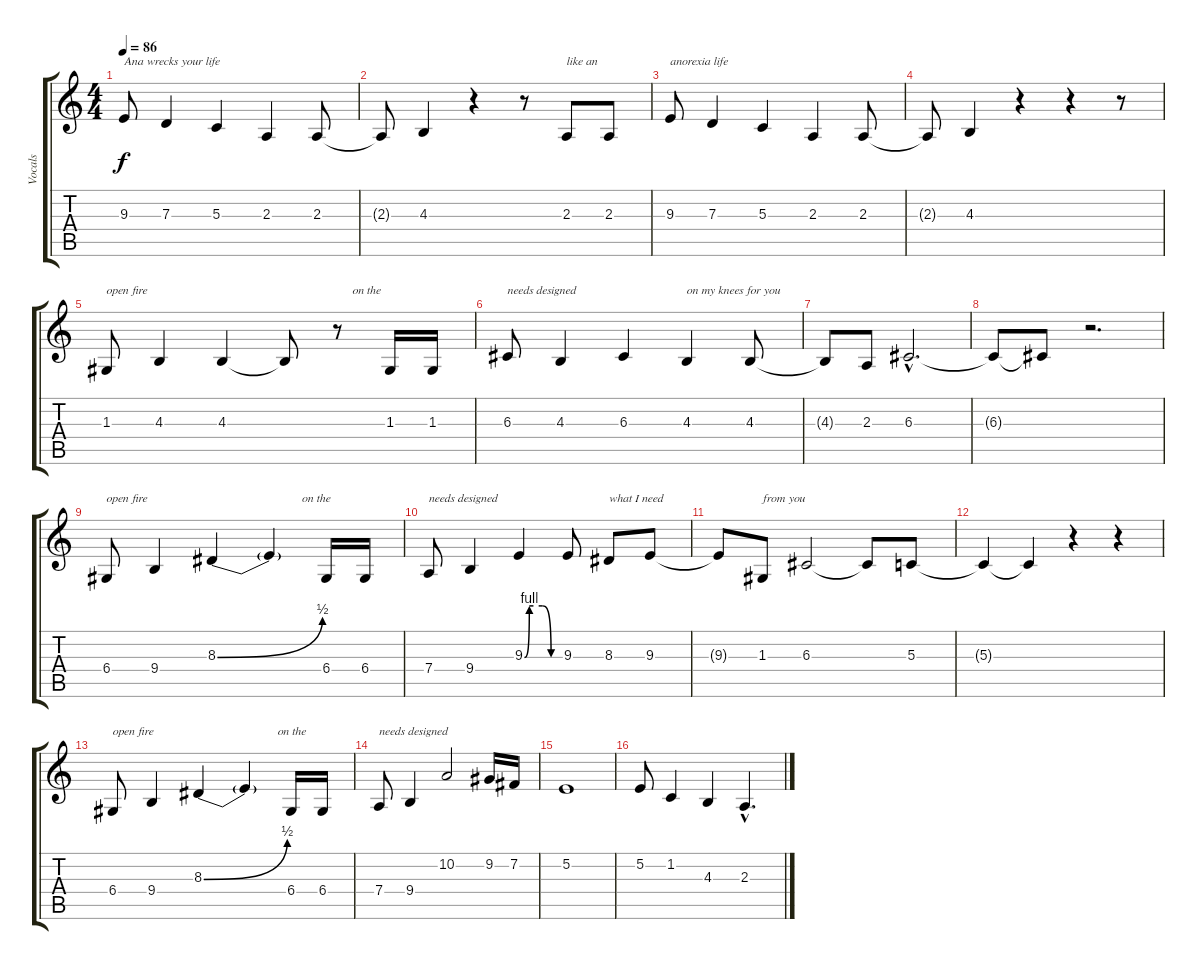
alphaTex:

\track ("Vocals" "Vocals") {instrument synthvoice}
\staff {score tabs}
\tuning (E4 B3 G3 D3 A2 E2) {hide}
\ts (4 4)
\tempo 86
\clef g2
\ks c
9.3.8{txt "Ana wrecks your life" dy f} 7.3.4 5.3.4 2.3.4 2.3.8 |
2.3{t}.8 4.3.4 r.4 r.8 2.3.8{txt "like an"} 2.3.8 |
9.3.8{txt "anorexia life"} 7.3.4 5.3.4 2.3.4 2.3.8 |
2.3{t}.8 4.3.4 r.4 r.4 r.8 |
1.3.8{txt "open fire"} 4.3.4 4.3.4 4.3{t}.8 r.8{txt "     on the"} 1.3.16 1.3.16 |
6.3.8{txt "needs designed"} 4.3.4 6.3.4 4.3.4{txt "on my knees for you "} 4.3.8 |
4.3{t}.8 2.3.8 6.3{hac}.2{d} |
6.3{t}.8 6.3{t}.8 r.2{d} |
6.4.8{txt "open fire"} 9.4.4 8.3{be (bend 0 0 60 2)}.4 8.3{t}.4{txt "           on the"} 6.4.16 6.4.16 |
7.4.8{txt "needs designed"} 9.4.4 9.3{be (custom 0 0 8 4 15 4 30 4 45 0 60 0)}.4 9.3.8 8.3.8{txt "what I need"} 9.3.8 |
9.3{t}.8 1.3.8{txt "from you"} 6.3.2 6.3{t}.8 5.3.8 |
5.3{t}.4 5.3{t}.4 r.4 r.4 |
6.4.8{txt "open fire"} 9.4.4 8.3{be (bend 0 0 60 2)}.4 8.3{t}.4{txt "           on the"} 6.4.16 6.4.16 |
7.4.8{txt "needs designed"} 9.4.4 10.2.2 9.2.16 7.2.16 |
5.2.1 |
5.2.8 1.2.4 4.3.4 2.3{hac}.4{d}
